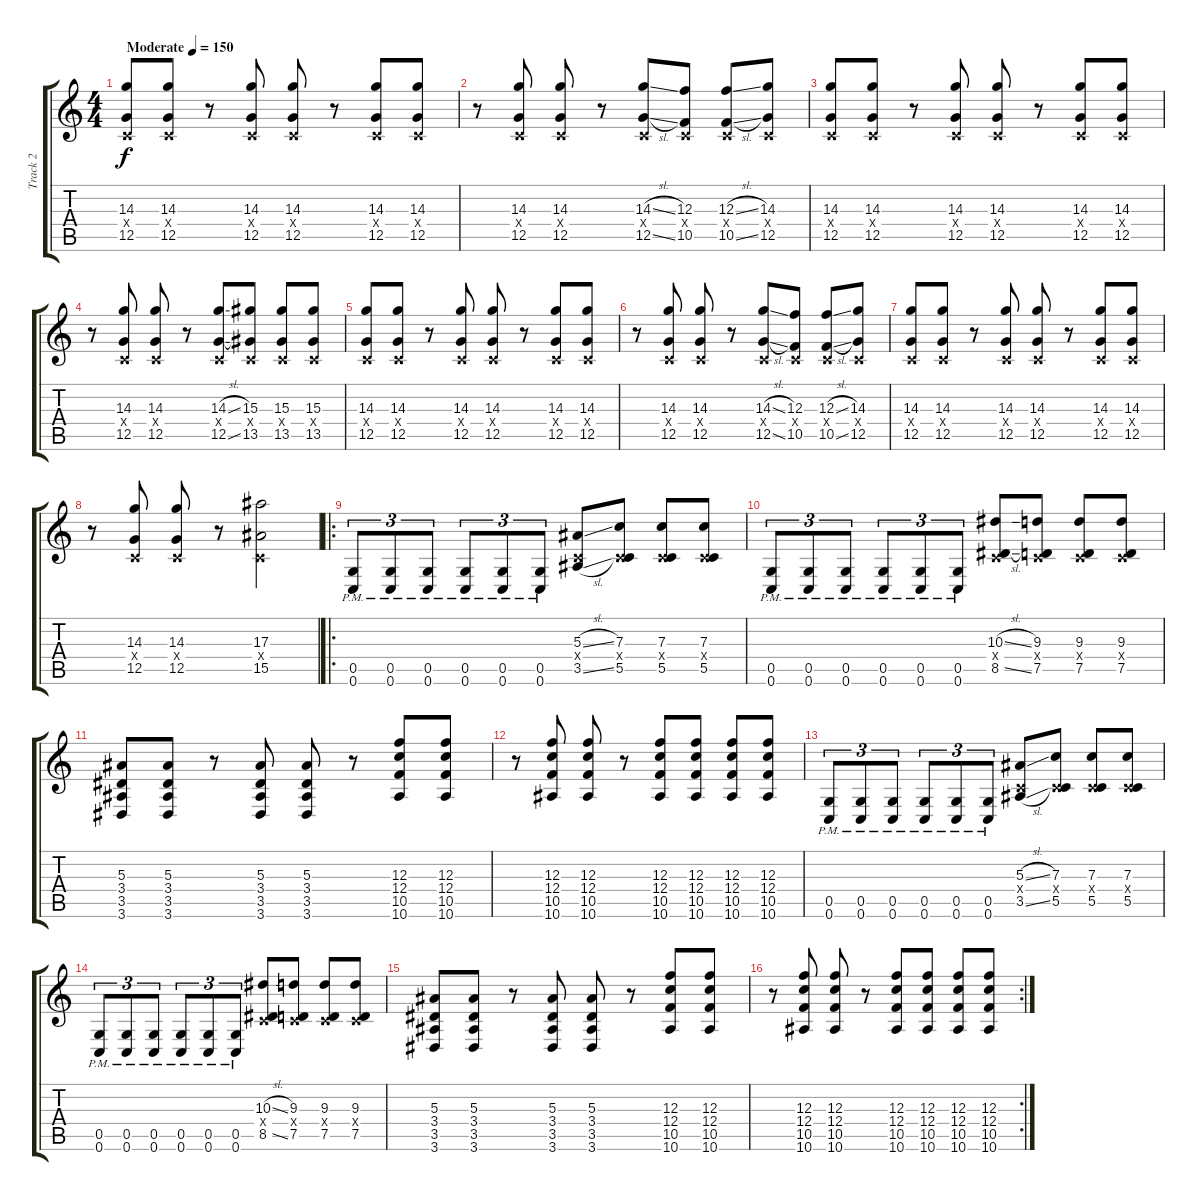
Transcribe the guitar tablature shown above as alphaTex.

\track ("Track 2" "Track 2") {instrument overdrivenguitar}
\staff {score tabs}
\tuning (D4 A3 F3 C3 G2 C2) {hide}
\ts (4 4)
\tempo (150 "Moderate")
\clef g2
\ks c
(14.3 0.4{x} 12.5).8{dy f instrument overdrivenguitar} (14.3 0.4{x} 12.5).8 r.8 (14.3 0.4{x} 12.5).8 (14.3 0.4{x} 12.5).8 r.8 (14.3 0.4{x} 12.5).8 (14.3 0.4{x} 12.5).8 |
r.8 (14.3 0.4{x} 12.5).8 (14.3 0.4{x} 12.5).8 r.8 (14.3{sl} 0.4{x} 12.5{sl}).8 (12.3 0.4{x} 10.5).8 (12.3{sl} 0.4{x} 10.5{sl}).8 (14.3 0.4{x} 12.5).8 |
(14.3 0.4{x} 12.5).8 (14.3 0.4{x} 12.5).8 r.8 (14.3 0.4{x} 12.5).8 (14.3 0.4{x} 12.5).8 r.8 (14.3 0.4{x} 12.5).8 (14.3 0.4{x} 12.5).8 |
r.8 (14.3 0.4{x} 12.5).8 (14.3 0.4{x} 12.5).8 r.8 (14.3{sl} 0.4{x} 12.5{sl}).8 (15.3 0.4{x} 13.5).8 (15.3 0.4{x} 13.5).8 (15.3 0.4{x} 13.5).8 |
(14.3 0.4{x} 12.5).8 (14.3 0.4{x} 12.5).8 r.8 (14.3 0.4{x} 12.5).8 (14.3 0.4{x} 12.5).8 r.8 (14.3 0.4{x} 12.5).8 (14.3 0.4{x} 12.5).8 |
r.8 (14.3 0.4{x} 12.5).8 (14.3 0.4{x} 12.5).8 r.8 (14.3{sl} 0.4{x} 12.5{sl}).8 (12.3 0.4{x} 10.5).8 (12.3{sl} 0.4{x} 10.5{sl}).8 (14.3 0.4{x} 12.5).8 |
(14.3 0.4{x} 12.5).8 (14.3 0.4{x} 12.5).8 r.8 (14.3 0.4{x} 12.5).8 (14.3 0.4{x} 12.5).8 r.8 (14.3 0.4{x} 12.5).8 (14.3 0.4{x} 12.5).8 |
r.8 (14.3 0.4{x} 12.5).8 (14.3 0.4{x} 12.5).8 r.8 (17.3 0.4{x} 15.5).2 |
\ro
(0.5{pm} 0.6{pm}).8{tu (3 2)} (0.5{pm} 0.6{pm}).8{tu (3 2)} (0.5{pm} 0.6{pm}).8{tu (3 2)} (0.5{pm} 0.6{pm}).8{tu (3 2)} (0.5{pm} 0.6{pm}).8{tu (3 2)} (0.5{pm} 0.6{pm}).8{tu (3 2)} (5.3{sl} 0.4{x} 3.5{sl}).8 (7.3 0.4{x} 5.5).8 (7.3 0.4{x} 5.5).8 (7.3 0.4{x} 5.5).8 |
(0.5{pm} 0.6{pm}).8{tu (3 2)} (0.5{pm} 0.6{pm}).8{tu (3 2)} (0.5{pm} 0.6{pm}).8{tu (3 2)} (0.5{pm} 0.6{pm}).8{tu (3 2)} (0.5{pm} 0.6{pm}).8{tu (3 2)} (0.5{pm} 0.6{pm}).8{tu (3 2)} (10.3{sl} 0.4{x} 8.5{sl}).8 (9.3 0.4{x} 7.5).8 (9.3 0.4{x} 7.5).8 (9.3 0.4{x} 7.5).8 |
(5.3 3.4 3.5 3.6).8 (5.3 3.4 3.5 3.6).8 r.8 (5.3 3.4 3.5 3.6).8 (5.3 3.4 3.5 3.6).8 r.8 (12.3 12.4 10.5 10.6).8 (12.3 12.4 10.5 10.6).8 |
r.8 (12.3 12.4 10.5 10.6).8 (12.3 12.4 10.5 10.6).8 r.8 (12.3 12.4 10.5 10.6).8 (12.3 12.4 10.5 10.6).8 (12.3 12.4 10.5 10.6).8 (12.3 12.4 10.5 10.6).8 |
(0.5{pm} 0.6{pm}).8{tu (3 2)} (0.5{pm} 0.6{pm}).8{tu (3 2)} (0.5{pm} 0.6{pm}).8{tu (3 2)} (0.5{pm} 0.6{pm}).8{tu (3 2)} (0.5{pm} 0.6{pm}).8{tu (3 2)} (0.5{pm} 0.6{pm}).8{tu (3 2)} (5.3{sl} 0.4{x} 3.5{sl}).8 (7.3 0.4{x} 5.5).8 (7.3 0.4{x} 5.5).8 (7.3 0.4{x} 5.5).8 |
(0.5{pm} 0.6{pm}).8{tu (3 2)} (0.5{pm} 0.6{pm}).8{tu (3 2)} (0.5{pm} 0.6{pm}).8{tu (3 2)} (0.5{pm} 0.6{pm}).8{tu (3 2)} (0.5{pm} 0.6{pm}).8{tu (3 2)} (0.5{pm} 0.6{pm}).8{tu (3 2)} (10.3{sl} 0.4{x} 8.5{sl}).8 (9.3 0.4{x} 7.5).8 (9.3 0.4{x} 7.5).8 (9.3 0.4{x} 7.5).8 |
(5.3 3.4 3.5 3.6).8 (5.3 3.4 3.5 3.6).8 r.8 (5.3 3.4 3.5 3.6).8 (5.3 3.4 3.5 3.6).8 r.8 (12.3 12.4 10.5 10.6).8 (12.3 12.4 10.5 10.6).8 |
\rc 2
r.8 (12.3 12.4 10.5 10.6).8 (12.3 12.4 10.5 10.6).8 r.8 (12.3 12.4 10.5 10.6).8 (12.3 12.4 10.5 10.6).8 (12.3 12.4 10.5 10.6).8 (12.3 12.4 10.5 10.6).8
